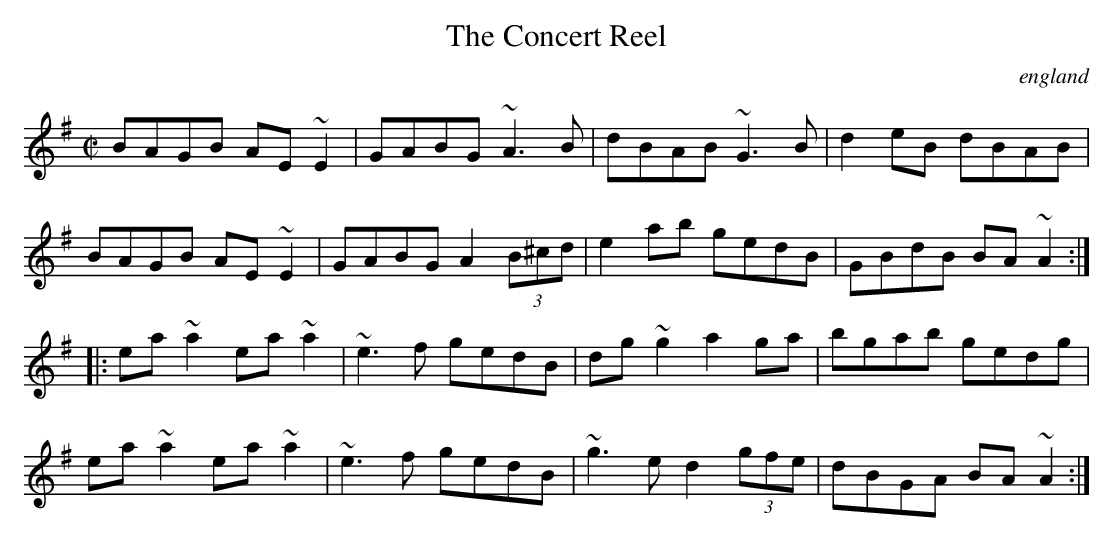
X:1
T:Concert Reel, The
O:england
M:C|
K:Ador
BAGB AE~E2|GABG ~A3B|dBAB ~G3B|d2eB dBAB|
BAGB AE~E2|GABG A2 (3B^cd|e2ab gedB|GBdB BA~A2:|
|:ea~a2 ea~a2|~e3f gedB|dg~g2 a2ga|bgab gedg|
ea~a2 ea~a2|~e3f gedB|~g3e d2 (3gfe|dBGA BA~A2:|
